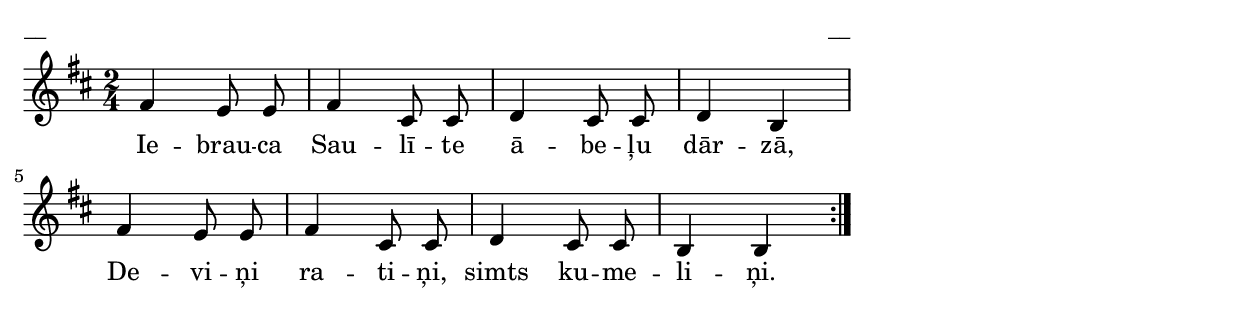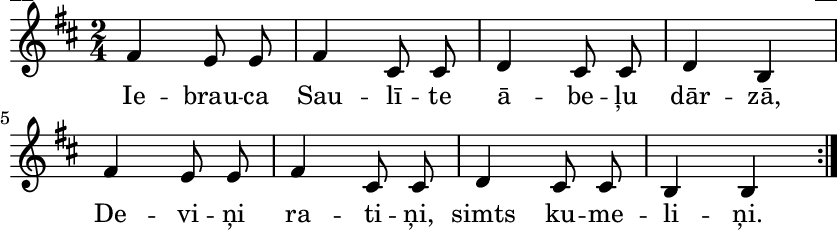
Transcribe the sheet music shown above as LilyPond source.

\version "2.13.18"
#(ly:set-option 'crop #t)

%\header {
%    title = "Iebrauca saulīte ābeļu dārzā"
%}
% F/g "Laiva", rokraksts - balta_mape1.pdf, p.7
\paper {
line-width = 14\cm
left-margin = 0.4\cm
between-system-padding = 0.1\cm
between-system-space = 0.1\cm
}
\layout {
indent = #0
ragged-last = ##f
}


voiceA = \relative c' {
\time 2/4
\clef "treble"
\key b \minor
\time 2/4
\repeat volta 2 {
fis4 e8 e | fis4 cis8 cis | d4 cis8 cis | d4 b | 
fis'4 e8 e | fis4 cis8 cis | d4 cis8 cis | b4 b
}
} 


lyricA = \lyricmode {
Ie -- brau -- ca Sau -- lī -- te ā -- be -- ļu dār -- zā, 
De -- vi -- ņi ra -- ti -- ņi, simts ku -- me -- li -- ņi.
} 



fullScore = <<
\new Staff {
<<
\new Voice = "voiceA" { \oneVoice \autoBeamOff \voiceA }
\new Lyrics \lyricsto "voiceA" \lyricA
>>
}
>>

\score {
\fullScore
\header { piece = "__" opus = "__" }
}
\markup { \with-color #(x11-color 'white) \sans \smaller "__" }
\score {
\unfoldRepeats
\fullScore
\midi {
\context { \Staff \remove "Staff_performer" }
\context { \Voice \consists "Staff_performer" }
}
}


